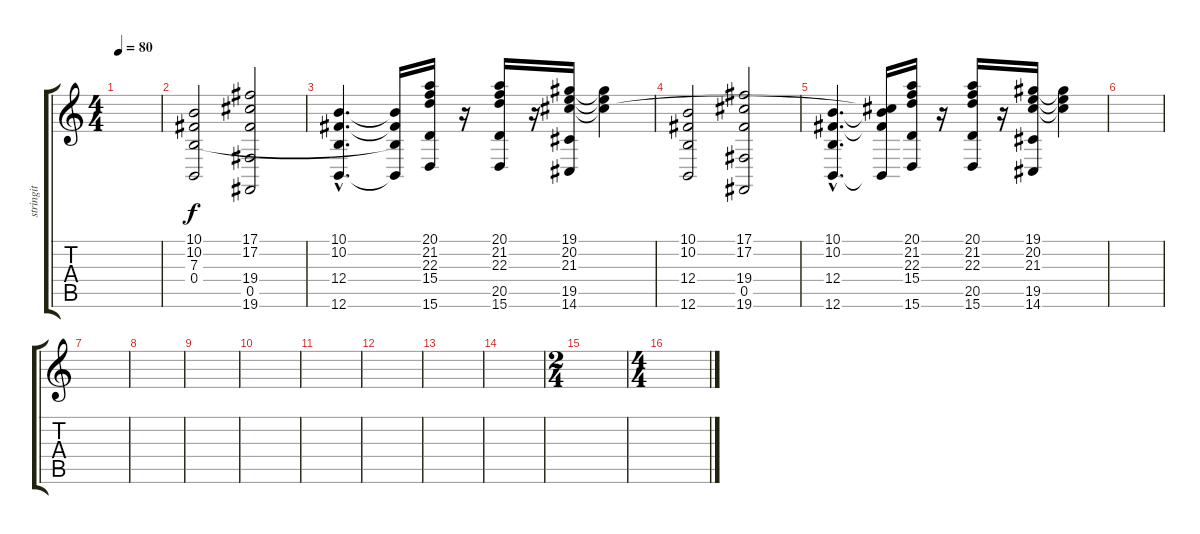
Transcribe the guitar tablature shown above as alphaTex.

\track ("stringit" "stringit") {instrument stringensemble1}
\staff {score tabs}
\tuning (Db4 Ab3 E3 B2 Gb2 B1) {hide}
\ts (4 4)
\tempo 80
\clef g2
\ks c
|
(10.1 10.2 7.3 0.4).2 (17.1 17.2 19.4 0.5 19.6).2 |
(10.1{hac} 10.2{hac} 12.4{hac} 12.6{hac}).4{d} (10.1{t} 10.2{t} 7.3{t} 12.6{t}).16 (20.1 21.2 22.3 15.4 15.6).16 r.16 (20.1 21.2 22.3 20.5 15.6).16 r.16 (19.1 20.2 21.3 19.5 14.6).16 (19.1{t} 20.2{t} 21.3{t}).4 |
(10.1 10.2 12.4 12.6).2 (17.1 17.2 19.4 0.5 19.6).2 |
(10.1{hac} 10.2{hac} 12.4{hac} 12.6{hac}).4{d} (10.1{t} 10.2{t} 21.3{t} 12.6{t}).16 (20.1 21.2 22.3 15.4 15.6).16 r.16 (20.1 21.2 22.3 20.5 15.6).16 r.16 (19.1 20.2 21.3 19.5 14.6).16 (19.1{t} 20.2{t} 21.3{t}).4 |
|
|
|
|
|
|
|
|
|
\ts (2 4)
|
\ts (4 4)
